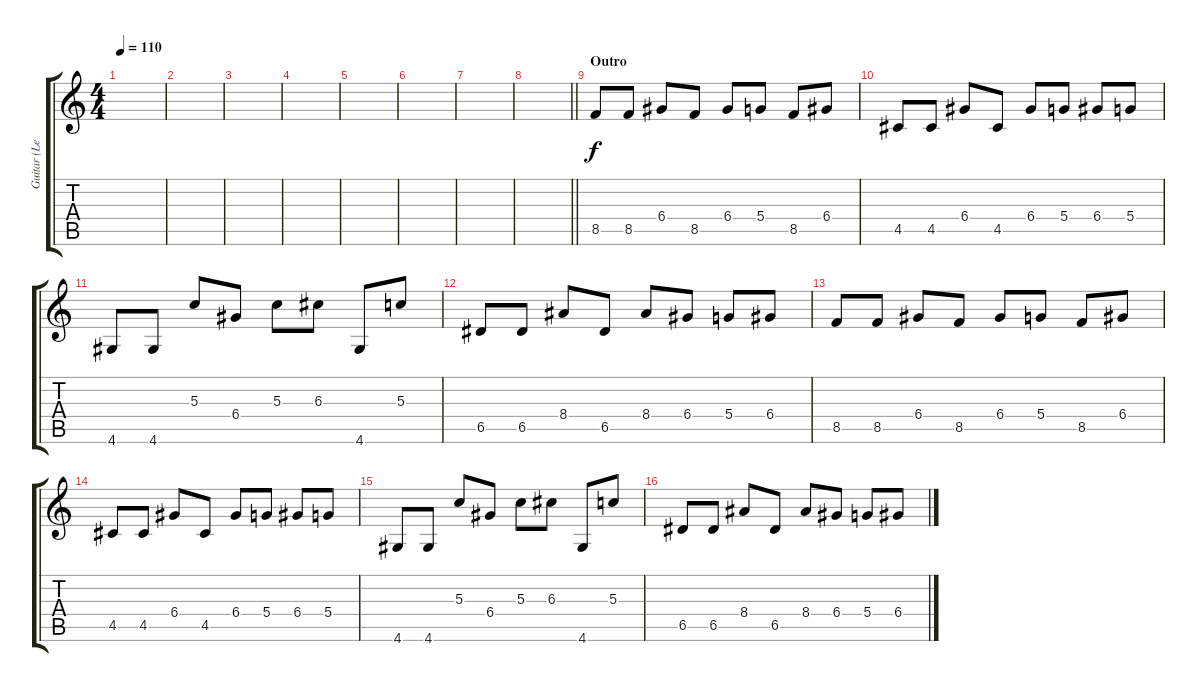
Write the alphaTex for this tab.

\track ("Guitar (Lead)" "Guitar (Le") {instrument distortionguitar}
\staff {score tabs}
\tuning (E4 B3 G3 D3 A2 E2) {hide}
\ts (4 4)
\tempo 110
\clef g2
\ks c
|
|
|
|
|
|
|
\barLineRight lightlight
|
\section ("" "Outro")
8.5.8{volume 16} 8.5.8 6.4.8 8.5.8 6.4.8 5.4.8 8.5.8 6.4.8 |
4.5.8 4.5.8 6.4.8 4.5.8 6.4.8 5.4.8 6.4.8 5.4.8 |
4.6.8 4.6.8 5.3.8 6.4.8 5.3.8 6.3.8 4.6.8 5.3.8 |
6.5.8 6.5.8 8.4.8 6.5.8 8.4.8 6.4.8 5.4.8 6.4.8 |
8.5.8 8.5.8 6.4.8 8.5.8 6.4.8 5.4.8 8.5.8 6.4.8 |
4.5.8 4.5.8 6.4.8 4.5.8 6.4.8 5.4.8 6.4.8 5.4.8 |
4.6.8 4.6.8 5.3.8 6.4.8 5.3.8 6.3.8 4.6.8 5.3.8 |
6.5.8 6.5.8 8.4.8 6.5.8 8.4.8 6.4.8 5.4.8 6.4.8
